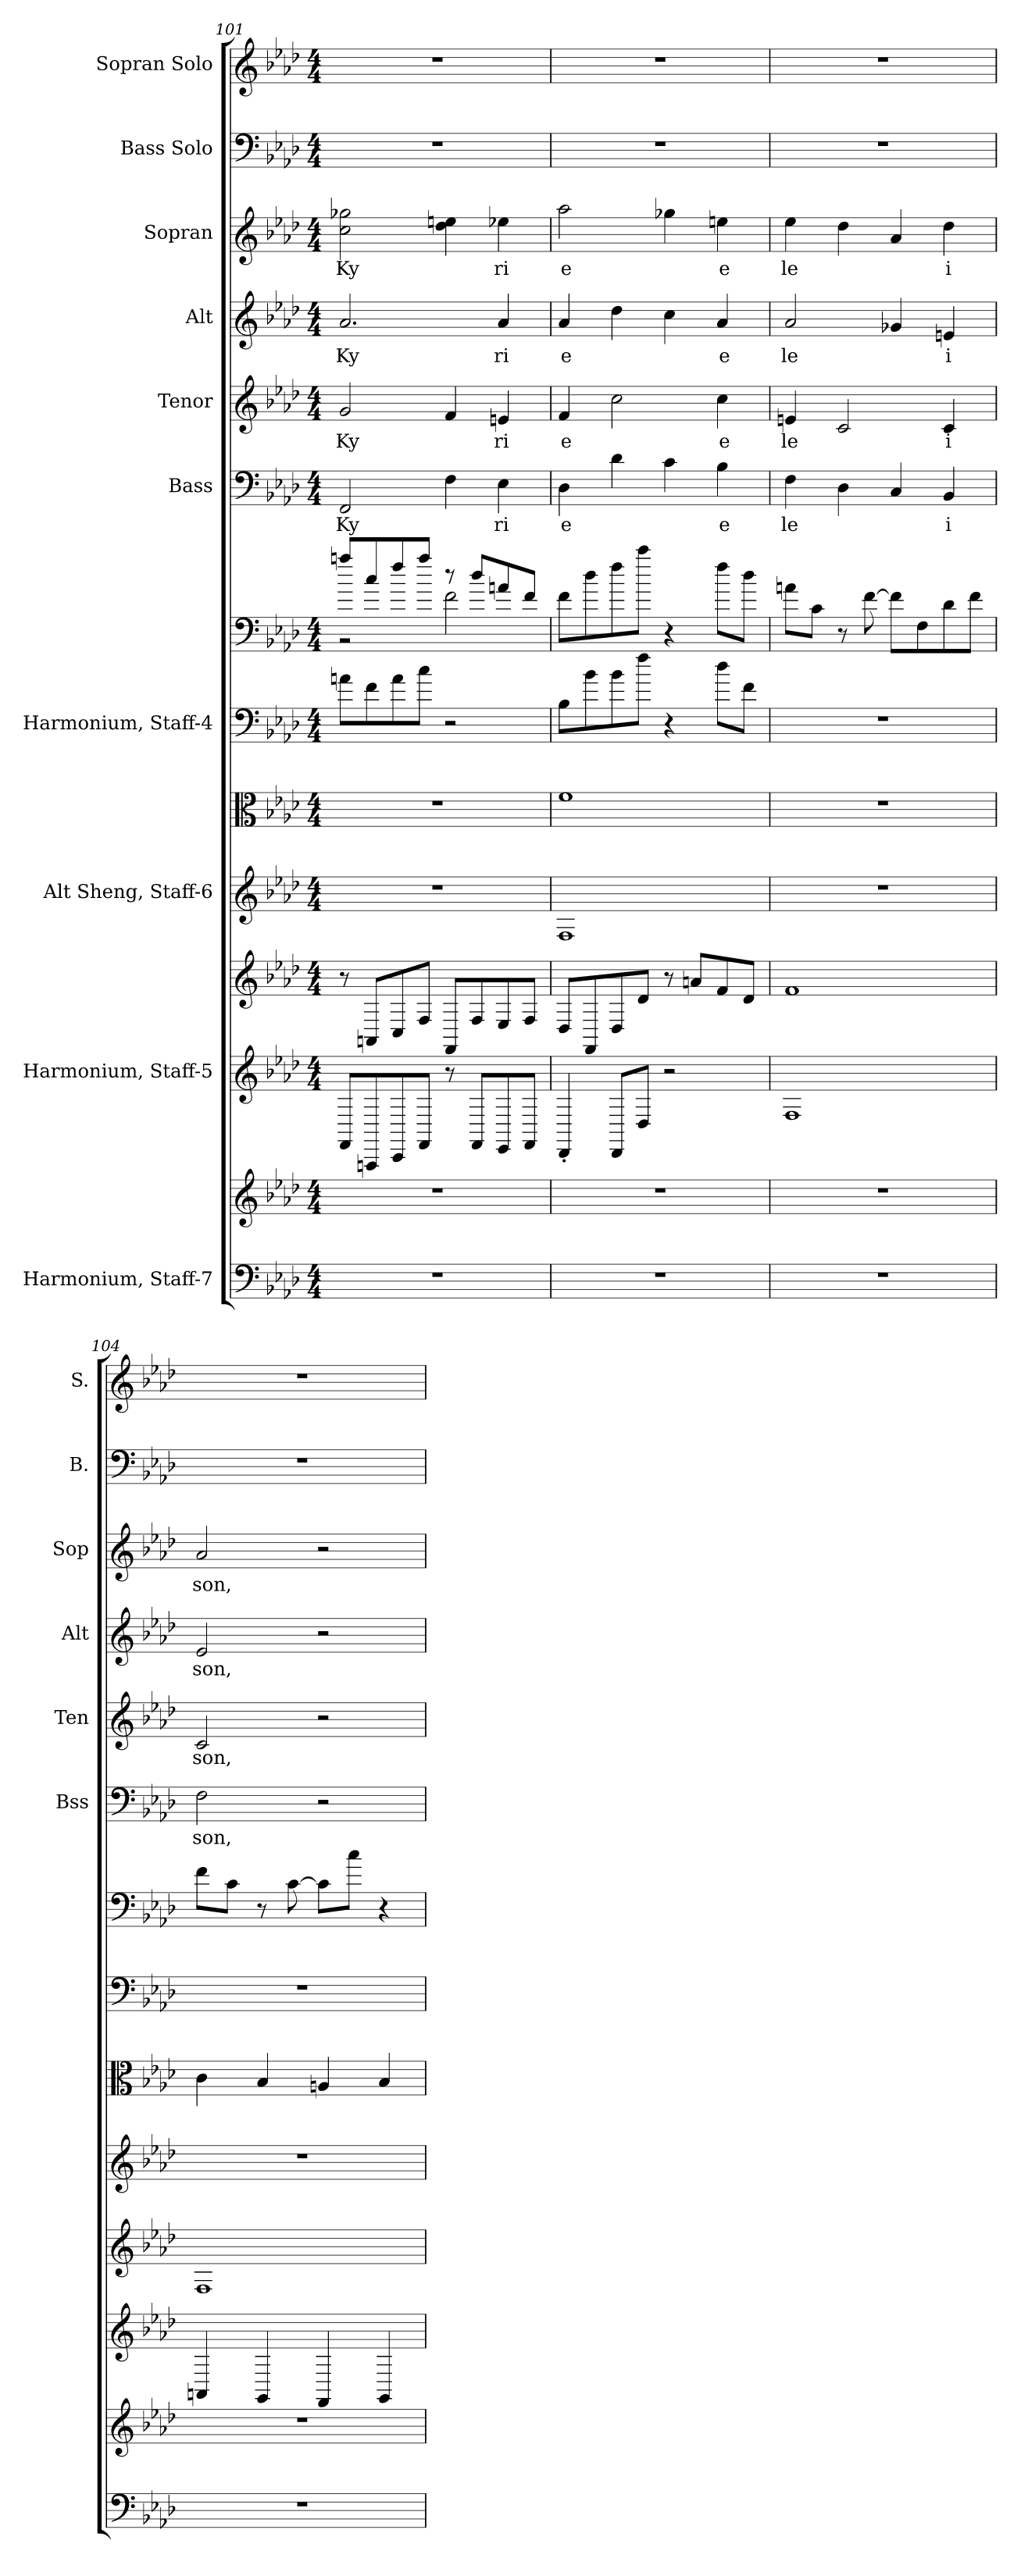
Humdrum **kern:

**kern	**kern	**kern	**kern	**kern	**kern	**kern	**kern	**kern	**text	**kern	**text	**kern	**text	**kern	**text	**kern	**kern
*part10	*part10	*part9	*part9	*part8	*part8	*part7	*part7	*part6	*part6	*part5	*part5	*part4	*part4	*part3	*part3	*part2	*part1
*staff14	*staff13	*staff12	*staff11	*staff10	*staff9	*staff8	*staff7	*staff6	*staff6	*staff5	*staff5	*staff4	*staff4	*staff3	*staff3	*staff2	*staff1
*I"Harmonium, Staff-7	*	*I"Harmonium, Staff-5	*	*I"Alt Sheng, Staff-6	*	*I"Harmonium, Staff-4	*	*I"Bass	*	*I"Tenor	*	*I"Alt	*	*I"Sopran	*	*I"Bass Solo	*I"Sopran Solo
*	*	*	*	*	*	*	*	*I'Bss	*	*I'Ten	*	*I'Alt	*	*I'Sop	*	*I'B.	*I'S.
*clefF4	*clefG2	*clefG2	*clefG2	*clefG2	*clefC3	*clefF4	*clefF4	*clefF4	*	*clefG2	*	*clefG2	*	*clefG2	*	*clefF4	*clefG2
*	*	*	*	*	*	*	*	*	*	*ITrd4c7	*	*ITrd2c3	*	*ITrd2c3	*	*	*
*k[b-e-a-d-]	*k[b-e-a-d-]	*k[b-e-a-d-]	*k[b-e-a-d-]	*k[b-e-a-d-]	*k[b-e-a-d-]	*k[b-e-a-d-]	*k[b-e-a-d-]	*k[b-e-a-d-]	*	*k[b-e-a-d-g-]	*	*k[b-]	*	*k[b-]	*	*k[b-e-a-d-]	*k[b-e-a-d-]
*M4/4	*M4/4	*M4/4	*M4/4	*M4/4	*M4/4	*M4/4	*M4/4	*M4/4	*	*M4/4	*	*M4/4	*	*M4/4	*	*M4/4	*M4/4
=101	=101	=101	=101	=101	=101	=101	=101	=101	=101	=101	=101	=101	=101	=101	=101	=101	=101
*	*	*	*	*	*	*	*^	*	*	*	*	*	*	*	*	*	*
1r	1r	8FF/L	8r	1r	1r	8an\L	8aan/L	2r	2FF/	Ky	2c/	Ky	2.f/	Ky	2a\ 2ee-X\	Ky	1r	1r
.	.	8AAAn/	8AAn/L	.	.	8f\	8cc/	.	.	.	.	.	.	.	.	.	.	.
.	.	8CC/	8C/	.	.	8a\	8ff/	.	.	.	.	.	.	.	.	.	.	.
.	.	8FF/J	8F/J	.	.	8cc\J	8aa/J	.	.	.	.	.	.	.	.	.	.	.
.	.	8r	8FF/L	.	.	2r	8r	2f\	4F\	.	4B-/	.	.	.	4b-\ 4cc#X\	.	.	.
.	.	8FF/L	8F/	.	.	.	8dd-/L	.	.	.	.	.	.	.	.	.	.	.
.	.	8EE-/	8E-/	.	.	.	8an/	.	4E-\	ri	4An/	ri	4f/	ri	4ccn\	ri	.	.
.	.	8FF/J	8F/J	.	.	.	8f/J	.	.	.	.	.	.	.	.	.	.	.
*	*	*	*	*	*	*	*v	*v	*	*	*	*	*	*	*	*	*	*
=102	=102	=102	=102	=102	=102	=102	=102	=102	=102	=102	=102	=102	=102	=102	=102	=102	=102
1r	1r	4DD-'/	8D-/L	1F	1f	8B-\L	8f\L	4D-\	e	4B-/	e	4f/	e	2ff\	e	1r	1r
.	.	.	8FF/	.	.	8b-\	8dd-\	.	.	.	.	.	.	.	.	.	.
.	.	8DD-/L	8D-/	.	.	8b-\	8ff\	4d-\	.	2f\	.	4b-\	.	.	.	.	.
.	.	8D-/J	8d-/J	.	.	8ff\J	8ccc\J	.	.	.	.	.	.	.	.	.	.
.	.	2r	8r	.	.	4r	4r	4c\	.	.	.	4a\	.	4ee-X\	.	.	.
.	.	.	8an/L	.	.	.	.	.	.	.	.	.	.	.	.	.	.
.	.	.	8f/	.	.	8dd-\L	8ff\L	4B-\	e	4f\	e	4f/	e	4cc#X\	e	.	.
.	.	.	8d-/J	.	.	8f\J	8dd-\J	.	.	.	.	.	.	.	.	.	.
!!LO:PB:g=z
=103	=103	=103	=103	=103	=103	=103	=103	=103	=103	=103	=103	=103	=103	=103	=103	=103	=103
1r	1r	1F	1f	1r	1r	1r	8an\L	4F\	le	4An/	le	2f/	le	4cc\	le	1r	1r
.	.	.	.	.	.	.	8c\J	.	.	.	.	.	.	.	.	.	.
.	.	.	.	.	.	.	8r	4D-\	.	2F/	.	.	.	4b-\	.	.	.
.	.	.	.	.	.	.	[8f\	.	.	.	.	.	.	.	.	.	.
.	.	.	.	.	.	.	8f\L]	4C/	.	.	.	4e-X/	.	4f/	.	.	.
.	.	.	.	.	.	.	8F\	.	.	.	.	.	.	.	.	.	.
.	.	.	.	.	.	.	8d-\	4BB-/	i	4F/	i	4c#X/	i	4b-\	i	.	.
.	.	.	.	.	.	.	8f\J	.	.	.	.	.	.	.	.	.	.
=104	=104	=104	=104	=104	=104	=104	=104	=104	=104	=104	=104	=104	=104	=104	=104	=104	=104
1r	1r	4AAn/	1F	1r	4c\	1r	8f\L	2F\	son,	2F/	son,	2c/	son,	2f/	son,	1r	1r
.	.	.	.	.	.	.	8c\J	.	.	.	.	.	.	.	.	.	.
.	.	4GG/	.	.	4B-/	.	8r	.	.	.	.	.	.	.	.	.	.
.	.	.	.	.	.	.	[8c\	.	.	.	.	.	.	.	.	.	.
.	.	4FF/	.	.	4An/	.	8c\L]	2r	.	2r	.	2r	.	2r	.	.	.
.	.	.	.	.	.	.	8cc\J	.	.	.	.	.	.	.	.	.	.
.	.	4GG/	.	.	4B-/	.	4r	.	.	.	.	.	.	.	.	.	.
=	=	=	=	=	=	=	=	=	=	=	=	=	=	=	=	=	=
*-	*-	*-	*-	*-	*-	*-	*-	*-	*-	*-	*-	*-	*-	*-	*-	*-	*-
